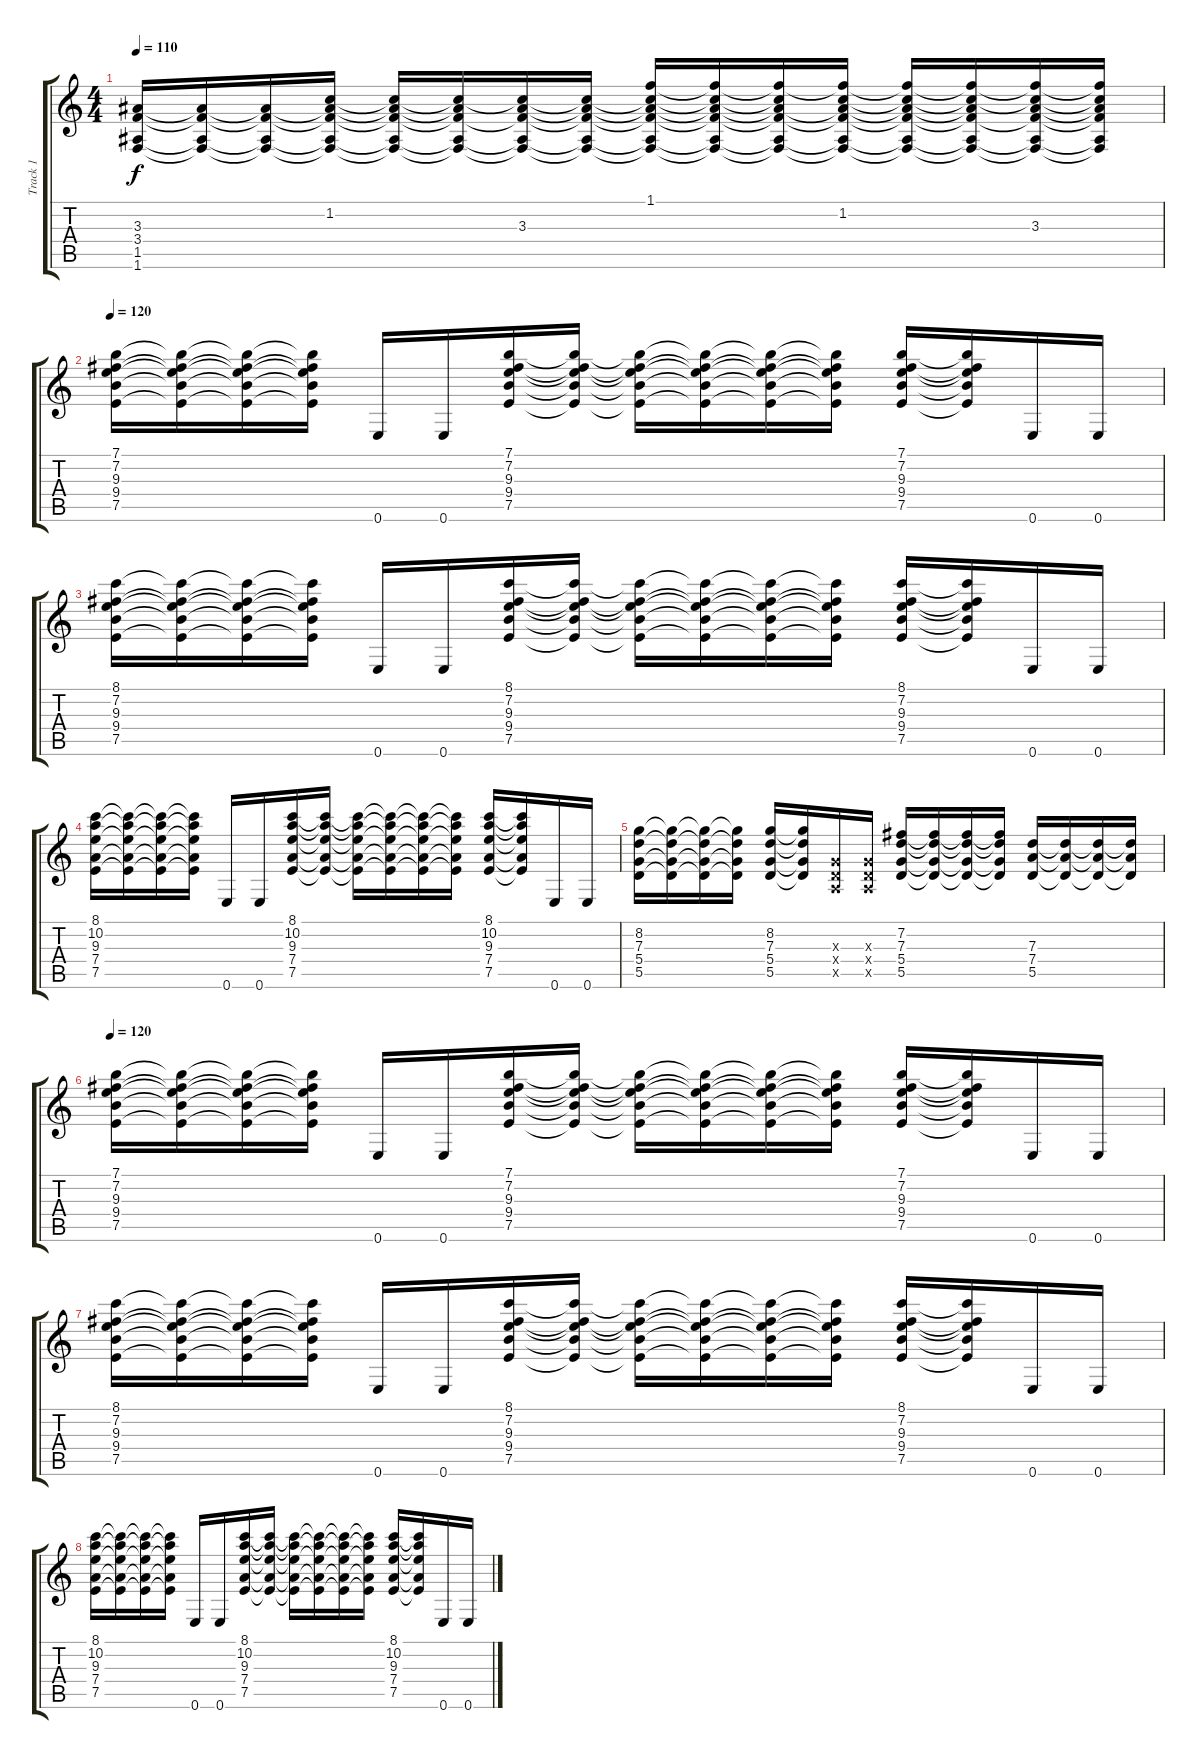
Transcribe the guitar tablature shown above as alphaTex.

\track ("Track 1" "Track 1") {instrument distortionguitar}
\staff {score tabs}
\tuning (E4 B3 G3 D3 A2 E2) {hide}
\ts (4 4)
\tempo 110
\clef g2
\ks c
(3.3 3.4 1.5 1.6).16{dy f} (3.3{t} 3.4{t} 1.5{t} 1.6{t}).16 (3.3{t} 3.4{t} 1.5{t} 1.6{t}).16 (1.2 3.3{t} 3.4{t} 1.5{t} 1.6{t}).16 (1.2{t} 3.3{t} 3.4{t} 1.5{t} 1.6{t}).16 (1.2{t} 3.3{t} 3.4{t} 1.5{t} 1.6{t}).16 (1.2{t} 3.3 3.4{t} 1.5{t} 1.6{t}).16 (1.2{t} 3.3{t} 3.4{t} 1.5{t} 1.6{t}).16 (1.1 1.2{t} 3.3{t} 3.4{t} 1.5{t} 1.6{t}).16 (1.1{t} 1.2{t} 3.3{t} 3.4{t} 1.5{t} 1.6{t}).16 (1.1{t} 1.2{t} 3.3{t} 3.4{t} 1.5{t} 1.6{t}).16 (1.1{t} 1.2 3.3{t} 3.4{t} 1.5{t} 1.6{t}).16 (1.1{t} 1.2{t} 3.3{t} 3.4{t} 1.5{t} 1.6{t}).16 (1.1{t} 1.2{t} 3.3{t} 3.4{t} 1.5{t} 1.6{t}).16 (1.1{t} 1.2{t} 3.3 3.4{t} 1.5{t} 1.6{t}).16 (1.1{t} 1.2{t} 3.3{t} 3.4{t} 1.5{t} 1.6{t}).16 |
\tempo 120
(7.1 7.2 9.3 9.4 7.5).16 (7.1{t} 7.2{t} 9.3{t} 9.4{t} 7.5{t}).16 (7.1{t} 7.2{t} 9.3{t} 9.4{t} 7.5{t}).16 (7.1{t} 7.2{t} 9.3{t} 9.4{t} 7.5{t}).16 0.6.16 0.6.16 (7.1 7.2 9.3 9.4 7.5).16 (7.1{t} 7.2{t} 9.3{t} 9.4{t} 7.5{t}).16 (7.1{t} 7.2{t} 9.3{t} 9.4{t} 7.5{t}).16 (7.1{t} 7.2{t} 9.3{t} 9.4{t} 7.5{t}).16 (7.1{t} 7.2{t} 9.3{t} 9.4{t} 7.5{t}).16 (7.1{t} 7.2{t} 9.3{t} 9.4{t} 7.5{t}).16 (7.1 7.2 9.3 9.4 7.5).16 (7.1{t} 7.2{t} 9.3{t} 9.4{t} 7.5{t}).16 0.6.16 0.6.16 |
(8.1 7.2 9.3 9.4 7.5).16 (8.1{t} 7.2{t} 9.3{t} 9.4{t} 7.5{t}).16 (8.1{t} 7.2{t} 9.3{t} 9.4{t} 7.5{t}).16 (8.1{t} 7.2{t} 9.3{t} 9.4{t} 7.5{t}).16 0.6.16 0.6.16 (8.1 7.2 9.3 9.4 7.5).16 (8.1{t} 7.2{t} 9.3{t} 9.4{t} 7.5{t}).16 (8.1{t} 7.2{t} 9.3{t} 9.4{t} 7.5{t}).16 (8.1{t} 7.2{t} 9.3{t} 9.4{t} 7.5{t}).16 (8.1{t} 7.2{t} 9.3{t} 9.4{t} 7.5{t}).16 (8.1{t} 7.2{t} 9.3{t} 9.4{t} 7.5{t}).16 (8.1 7.2 9.3 9.4 7.5).16 (8.1{t} 7.2{t} 9.3{t} 9.4{t} 7.5{t}).16 0.6.16 0.6.16 |
(8.1 10.2 9.3 7.4 7.5).16 (8.1{t} 10.2{t} 9.3{t} 7.4{t} 7.5{t}).16 (8.1{t} 10.2{t} 9.3{t} 7.4{t} 7.5{t}).16 (8.1{t} 10.2{t} 9.3{t} 7.4{t} 7.5{t}).16 0.6.16 0.6.16 (8.1 10.2 9.3 7.4 7.5).16 (8.1{t} 10.2{t} 9.3{t} 7.4{t} 7.5{t}).16 (8.1{t} 10.2{t} 9.3{t} 7.4{t} 7.5{t}).16 (8.1{t} 10.2{t} 9.3{t} 7.4{t} 7.5{t}).16 (8.1{t} 10.2{t} 9.3{t} 7.4{t} 7.5{t}).16 (8.1{t} 10.2{t} 9.3{t} 7.4{t} 7.5{t}).16 (8.1 10.2 9.3 7.4 7.5).16 (8.1{t} 10.2{t} 9.3{t} 7.4{t} 7.5{t}).16 0.6.16 0.6.16 |
(8.2 7.3 5.4 5.5).16 (8.2{t} 7.3{t} 5.4{t} 5.5{t}).16 (8.2{t} 7.3{t} 5.4{t} 5.5{t}).16 (8.2{t} 7.3{t} 5.4{t} 5.5{t}).16 (8.2 7.3 5.4 5.5).16 (8.2{t} 7.3{t} 5.4{t} 5.5{t}).16 (0.3{x} 0.4{x} 0.5{x}).16 (0.3{x} 0.4{x} 0.5{x}).16 (7.2 7.3 5.4 5.5).16 (7.2{t} 7.3{t} 5.4{t} 5.5{t}).16 (7.2{t} 7.3{t} 5.4{t} 5.5{t}).16 (7.2{t} 7.3{t} 5.4{t} 5.5{t}).16 (7.3 7.4 5.5).16 (7.3{t} 7.4{t} 5.5{t}).16 (7.3{t} 7.4{t} 5.5{t}).16 (7.3{t} 7.4{t} 5.5{t}).16 |
\tempo 120
(7.1 7.2 9.3 9.4 7.5).16 (7.1{t} 7.2{t} 9.3{t} 9.4{t} 7.5{t}).16 (7.1{t} 7.2{t} 9.3{t} 9.4{t} 7.5{t}).16 (7.1{t} 7.2{t} 9.3{t} 9.4{t} 7.5{t}).16 0.6.16 0.6.16 (7.1 7.2 9.3 9.4 7.5).16 (7.1{t} 7.2{t} 9.3{t} 9.4{t} 7.5{t}).16 (7.1{t} 7.2{t} 9.3{t} 9.4{t} 7.5{t}).16 (7.1{t} 7.2{t} 9.3{t} 9.4{t} 7.5{t}).16 (7.1{t} 7.2{t} 9.3{t} 9.4{t} 7.5{t}).16 (7.1{t} 7.2{t} 9.3{t} 9.4{t} 7.5{t}).16 (7.1 7.2 9.3 9.4 7.5).16 (7.1{t} 7.2{t} 9.3{t} 9.4{t} 7.5{t}).16 0.6.16 0.6.16 |
(8.1 7.2 9.3 9.4 7.5).16 (8.1{t} 7.2{t} 9.3{t} 9.4{t} 7.5{t}).16 (8.1{t} 7.2{t} 9.3{t} 9.4{t} 7.5{t}).16 (8.1{t} 7.2{t} 9.3{t} 9.4{t} 7.5{t}).16 0.6.16 0.6.16 (8.1 7.2 9.3 9.4 7.5).16 (8.1{t} 7.2{t} 9.3{t} 9.4{t} 7.5{t}).16 (8.1{t} 7.2{t} 9.3{t} 9.4{t} 7.5{t}).16 (8.1{t} 7.2{t} 9.3{t} 9.4{t} 7.5{t}).16 (8.1{t} 7.2{t} 9.3{t} 9.4{t} 7.5{t}).16 (8.1{t} 7.2{t} 9.3{t} 9.4{t} 7.5{t}).16 (8.1 7.2 9.3 9.4 7.5).16 (8.1{t} 7.2{t} 9.3{t} 9.4{t} 7.5{t}).16 0.6.16 0.6.16 |
(8.1 10.2 9.3 7.4 7.5).16 (8.1{t} 10.2{t} 9.3{t} 7.4{t} 7.5{t}).16 (8.1{t} 10.2{t} 9.3{t} 7.4{t} 7.5{t}).16 (8.1{t} 10.2{t} 9.3{t} 7.4{t} 7.5{t}).16 0.6.16 0.6.16 (8.1 10.2 9.3 7.4 7.5).16 (8.1{t} 10.2{t} 9.3{t} 7.4{t} 7.5{t}).16 (8.1{t} 10.2{t} 9.3{t} 7.4{t} 7.5{t}).16 (8.1{t} 10.2{t} 9.3{t} 7.4{t} 7.5{t}).16 (8.1{t} 10.2{t} 9.3{t} 7.4{t} 7.5{t}).16 (8.1{t} 10.2{t} 9.3{t} 7.4{t} 7.5{t}).16 (8.1 10.2 9.3 7.4 7.5).16 (8.1{t} 10.2{t} 9.3{t} 7.4{t} 7.5{t}).16 0.6.16 0.6.16
